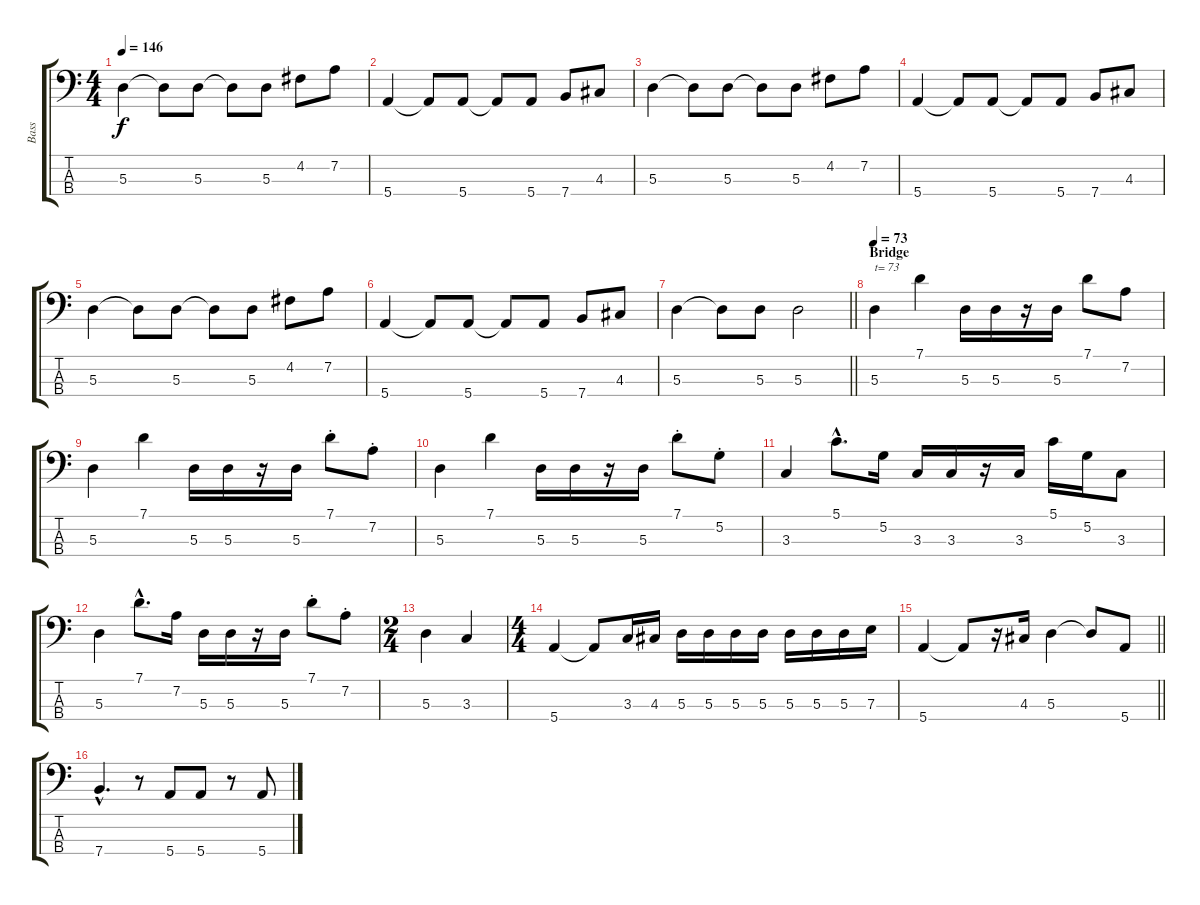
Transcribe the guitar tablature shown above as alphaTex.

\track ("Bass" "Bass") {instrument electricbassfinger}
\staff {score tabs}
\tuning (G2 D2 A1 E1) {hide}
\ts (4 4)
\tempo 146
\clef f4
\ks c
5.3.4{dy f} 5.3{t}.8 5.3.8 5.3{t}.8 5.3.8 4.2.8 7.2.8 |
5.4.4 5.4{t}.8 5.4.8 5.4{t}.8 5.4.8 7.4.8 4.3.8 |
5.3.4 5.3{t}.8 5.3.8 5.3{t}.8 5.3.8 4.2.8 7.2.8 |
5.4.4 5.4{t}.8 5.4.8 5.4{t}.8 5.4.8 7.4.8 4.3.8 |
5.3.4 5.3{t}.8 5.3.8 5.3{t}.8 5.3.8 4.2.8 7.2.8 |
5.4.4 5.4{t}.8 5.4.8 5.4{t}.8 5.4.8 7.4.8 4.3.8 |
\barLineRight lightlight
5.3.4 5.3{t}.8 5.3.8 5.3.2 |
\section ("" "Bridge")
\tempo 73
5.3.4{txt "t= 73"} 7.1.4 5.3.16 5.3.16 r.16 5.3.16 7.1.8 7.2.8 |
5.3.4 7.1.4 5.3.16 5.3.16 r.16 5.3.16 7.1{st}.8 7.2{st}.8 |
5.3.4 7.1.4 5.3.16 5.3.16 r.16 5.3.16 7.1{st}.8 5.2{st}.8 |
3.3.4 5.1{hac}.8{d} 5.2.16 3.3.16 3.3.16 r.16 3.3.16 5.1.16 5.2.16 3.3.8 |
5.3.4 7.1{hac}.8{d} 7.2.16 5.3.16 5.3.16 r.16 5.3.16 7.1{st}.8 7.2{st}.8 |
\ts (2 4)
5.3.4 3.3.4 |
\ts (4 4)
5.4.4 5.4{t}.8 3.3.16 4.3.16 5.3.16 5.3.16 5.3.16 5.3.16 5.3.16 5.3.16 5.3.16 7.3.16 |
\barLineRight lightlight
5.4.4 5.4{t}.8 r.16 4.3.16 5.3.4 5.3{t}.8 5.4.8 |
7.4{hac}.4{d} r.8 5.4.8 5.4.8 r.8 5.4.8
